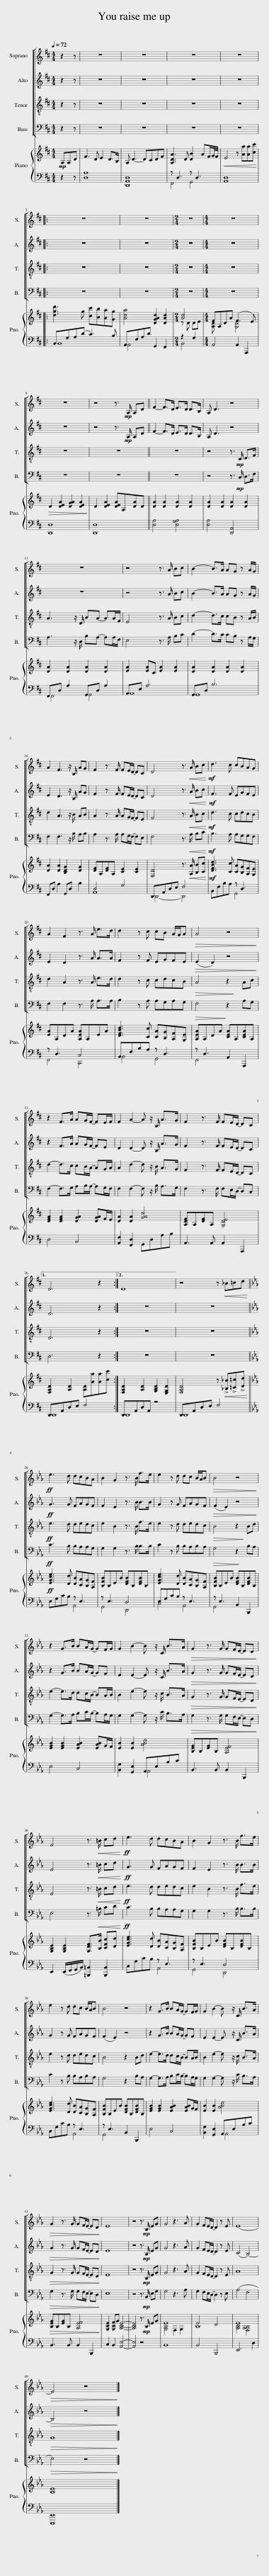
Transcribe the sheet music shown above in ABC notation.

X:1
%%score [ 1 2 3 4 ] { ( 5 8 ) | ( 6 7 ) }
L:1/8
Q:1/4=72
M:4/4
I:linebreak $
K:D
V:1 treble
V:2 treble
V:3 treble-8
V:4 bass
V:5 treble
V:8 treble
V:6 bass
V:7 bass
V:1
 z2 z | z8 | z8 | z8 | z8 |:$ %5
 z8 | z8 |[M:2/4] z4 |[M:4/4] z8 |$ z8 | %10
 z4 z3/2!mp! A,/ A,D || F2- F>D E>D D>B, | A, D3 z4 |$ z8 | z4 z3/2 A/ Bc | %15
 B2- B>A AG z A/G/ |$ A2 F3 z/ B,/ AG | F2 z3/2 F/ FE/D/- DC | D4 z3/2!<(! A/ Bc!<)! |!mf! d3 c cBAG |$ %20
 A2 F2 z3/2 A/ e>d | d2 z c cB A/G/A |!>(! A4 z4!>)! |$ z2 F>A AG/F/- FE/F/ | F2 A2- A z/ B,/ A>G | %25
 F2 z3/2 F/ FE/D/- DC |1$ D6 z2 :|2 D8 || z4 z!<(! _B=cd!<)! ||$[K:Eb]!ff! e3 d dcBA | %30
 B2 G2 z3/2 B/ f>e | e2 z d dc B/A/B |!>(! B4 z4!>)! |$ z2 G>B BA/G/- GF/G/ | G2 B2- B z/ C/ B>A | %35
!>(! G2 z3/2 G/ GF/E/- ED!>)! |$ E4 z3/2!<(! =B/ cd!<)! |!ff! e3 d dcBA | B2 G2 z3/2 B/ f>e |$ e2 z d dc B/A/B | %40
 B4 z4 | z2 G>B BA/G/- GF/G/ | G2 B2- B z/ C/ B>A |$!>(! G2 z3/2 G/ GF/E/- ED!>)! | E8 | %45
 z4 z3/2!mp! B,/ EG | G4 z3 A | G2 FE/D/- D2 z E | E8- |$!>(! E4 z4!>)! |] %50
V:2
 z2 z | z8 | z8 | z8 | z8 |:$ %5
 z8 | z8 |[M:2/4] z4 |[M:4/4] z8 |$ z8 | %10
 z4 z3/2!mp! A,/ A,D || F2- F>D E>D D>B, | A, D3 z4 |$ z8 | z4 z3/2 A/ Bc | %15
 B2- B>A AG z A/G/ |$ E2 D3 z/ B,/ AG | F2 z3/2 F/ FE/D/- DC | D4 z3/2!<(! A/ Bc!<)! |!mf! F3 F EGFE |$ %20
 E2 D2 z3/2 A/ A>A | F2 z F EGFE |!>(! (E2 D2) z4!>)! |$ z2 F>A AG/F/- FE | D2 D2- D z/ B,/ A>G | %25
 F2 z3/2 F/ FE/D/- DC |1$ D6 z2 :|2 z8 || z8 ||$[K:Eb]!ff! G3 G FAGF | %30
 F2 E2 z3/2 B/ B>B | G2 z G FAGF |!>(! (F2 E2) z4!>)! |$ z2 G>B BA/G/- GF | E2 E2- E z/ C/ B>A | %35
!>(! G2 z3/2 G/ GF/E/- ED!>)! |$ E4 z3/2!<(! =B/ cd!<)! |!ff! G3 G FAGF | F2 E2 z3/2 B/ B>B |$ G2 z G FAGF | %40
 (F2 E2) z4 | z2 G>B BA/G/- GF | E2 E2- E z/ C/ B>A |$!>(! G2 z3/2 G/ GF/E/- ED!>)! | E8 | %45
 z4 z3/2!mp! B,/ EG | G4 z3 A | G2 FE/D/- D2 z E | (C4 B,4-) |$!>(! B,4 z4!>)! |] %50
V:3
 z2 z | z8 | z8 | z8 | z8 |:$ %5
 z8 | z8 |[M:2/4] z4 |[M:4/4] z8 |$ z8 | %10
 z8 || z8 | z4 z3/2!mp! C/ D>F |$ A3 z/ D/ BA- AA/F/ | E4 z3/2 A/ Bc | %15
 d2- d>c cB z A/B/ |$ d2 A3 z/ B/ AB | A2 z3/2 A/ AG/F/- FE | F4 z3/2!<(! A/ Bc!<)! |!mf! d3 c cdcB |$ %20
 d2 A2 z3/2 A/ e>d | d2 z c cdcB |!>(! A4 z2 Ac!>)! |$ d2- d>c cB/A/- AG/A/ | A2 d2- d z/ B/ A>G | %25
 F2 z3/2 F/ FE/D/- DC |1$ D6 z2 :|2 z8 || z8 ||$[K:Eb]!ff! e3 d dedc | %30
 e2 B2 z3/2 B/ f>e | e2 z d dedc |!>(! B4 z2 Bd!>)! |$ e2- e>d dc/B/- BA/B/ | B2 e2- e z/ c/ B>A | %35
!>(! G2 z3/2 G/ GF/E/- ED!>)! |$ E4 z3/2!<(! =B/ cd!<)! |!ff! e3 d dedc | e2 B2 z3/2 B/ f>e |$ e2 z d dedc | %40
 B4 z2 Bd | e2- e>d dc/B/- BA/B/ | B2 e2- e z/ c/ B>A |$!>(! G2 z3/2 G/ GF/E/- ED!>)! | E8 | %45
 z4 z3/2!mp! B,/ EG | G4 z3 A | G2 FE/D/- D2 z E | A8 |$!>(! G8!>)! |] %50
V:4
 z2 z | z8 | z8 | z8 | z8 |:$ %5
 z8 | z8 |[M:2/4] z4 |[M:4/4] z8 |$ z8 | %10
 z8 || z8 | z4 z3/2!mp! C,/ D,>F, |$ A,3 z/ D,/ B,A,- A,A,/F,/ | E,4 z3/2 A,/ B,C | %15
 D2- D>C CB, z A,/G,/ |$ F,2 F,3 z/ B,/ A,B, | A,2 z3/2 A,/ A,G,/F,/- F,E, | F,4 z3/2!<(! A,/ B,C!<)! |!mf! B,3 A, A,G,G,F, |$ %20
 F,2 F,2 z3/2 A,/ A,>A, | B,2 z A, A,G,A,G, |!>(! F,4 z2 A,G,!>)! |$ F,2- F,>G, A,B,/A,/- A,G,/F,/ | F,2 F,2- F, z/ B,/ A,>G, | %25
 F,2 z3/2 F,/ F,E,/D,/- D,C, |1$ D,6 z2 :|2 z8 || z8 ||$[K:Eb]!ff! C3 B, B,A,A,G, | %30
 G,2 G,2 z3/2 B,/ B,>B, | C2 z B, B,A,B,A, |!>(! G,4 z2 B,A,!>)! |$ G,2- G,>A, B,C/B,/- B,A,/G,/ | G,2 G,2- G, z/ C/ B,>A, | %35
!>(! G,2 z3/2 G,/ G,F,/E,/- E,D,!>)! |$ E,4 z3/2!<(! =B,/ CD!<)! |!ff! C3 B, B,A,A,G, | G,2 G,2 z3/2 B,/ B,>B, |$ C2 z B, B,A,B,A, | %40
 G,4 z2 B,A, | G,2- G,>A, B,C/B,/- B,A,/G,/ | G,2 G,2- G, z/ C/ B,>A, |$!>(! G,2 z3/2 G,/ G,F,/E,/- E,D,!>)! | E,8 | %45
 z4 z3/2!mp! B,,/ E,G, | G,4 z3 A, | G,2 F,E,/D,/- D,2 z E, | (A,4 F,4 |$!>(! E,4) z4!>)! |] %50
V:5
!mp! A,A,D | F3 D E2 D>B, | A, D3- DCDF | [A,DA]3 D [DB]2 AF/G/4F/4 |!<(! E4 z [Aa][Aa][cc']!<)! |:$ %5
 [dgd']3 g [cc'][Bb][Aa][Gg] | [Ada]4 [DGAd]2 [DAd]2 |[M:2/4] [Ad]4 |[M:4/4] FA,DA (F3 E) |$!>(! D2 [DEA]2 [DGA]2 [DEA]2!>)! | %10
 D2 [DEA]2 [DEA]A,[DA]D || [DA]2 [DA]2 [DA]2 [DA]2 | [DA]2 [DA]2 [DA]2 [DA]2 |$ [DA]2 [DA]2 [DA]2 [DA]2 | [EA]2 [EA]C [EA]2 [EA]2 | %15
 [DA]2 [DA]2 [DA]2 [DA]2 |$ [DA]2 [DA]2 [B,DG]2 [DG]2 | [DF]A,[DF]A, [CE]2 [CE]2 | [F,D]4 z3/2!<(! [A,A]/ [B,B][Cc]!<)! |!mf! [DFBd]3 [Cc] [CA][B,G][A,F][G,E] |$ %20
 [EA]A,DA [A,EA]A,EA | [DFBd]3 [Cc] [CA][B,G][A,F][G,E] | [A,EA]A,DA [CEA]A,[CEA]A, |$ [DFA]2 [DFA]2 [DGA]2 [DGA]F/E/ | [DA]2 [DA]2 [GAd]4 | %25
 [A,DF]A,[DF]A, [G,DE]4 |1$ [F,A,D]2 [A,D]2 [A,D][Aa][Aa][cc'] :|2 [F,A,D]2 [A,D]2 [G,B,D]2 [E,G,D]2 || [F,A,D]4 z!<(! !>![_B,_B]!>![=C=c]!>![Dd]!<)! ||$[K:Eb]!ff! [EGce]3 [Dd] [DB][CA][B,G][A,F] | %30
 [B,FB]B,EB [DFB]B,[DFB]B, | [EGce]3 [Dd] [DB][CA][B,G][A,F] | [B,FB]B,EB [DFB]B,[DFB]B, |$ [EGB]2 [EGB]2 [EAB]2 [EAB]G/F/ | [EB]2 [EB]2 [ABe]4 | %35
 [B,EG]B,[EG]B, [A,EF]4 |$ [G,B,E]2 [G,B,E]2 [G,DF]>[B,B] [CFc][Dd] | [EGce]3 [Dd] [DB][CA][B,G][A,F] | [B,FB]B,EB [DFB]B,[DFB]B, |$ [EGce]3 [Dd] [DB][CA][B,G][A,F] | %40
 [B,FB]B,EB [DFB]B,[DFB]B, | [EGB]2 [EGB]2 [EAB]2 [EAB]G/F/ | [EB]2 [EB]2 [ABe]4 |$!>(! [B,EG]B,[EG]B, [A,EF]4!>)! | [G,CE]2 [G,CF]G [A,CE]4- | %45
 [A,CE]4 z3/2!mp! B,/ EG | E8 | E4 D4 | E8 |$ E8 |] %50
V:6
 z2 z | [D,A,]8 | [D,,A,,D,]8 | z D,3 z D,3 | [A,,D,]8 |:$ %5
 B,,G,A,(D C3) B, | A,,F,A,D G,,2 F,,2 |[M:2/4] z2 G,2 |[M:4/4] A,,4 A,,2 A,,,2 |$ [D,,D,]8 | %10
 [D,,D,]8 || [D,A,]4 [D,G,A,]4 | [D,A,]4 [D,,A,,]4 |$ F,,D, A,2 G,,D, A,2 | A,,E, A,6 | %15
 G,,D, B,6 |$ F,,D, A,2 G,,D, B,2 | D,4 G,4 | D,,A,,D,E, F,4 | B,,F,B,A, z D,3 |$ %20
 z D,3 C,4 | B,,F,B,A, z D,3 | z D,3 A,,2 A,,,2 |$ D,4 B,,4 | [A,,F,]2 [F,,D,]2 G,,D,A,B, | %25
 A,,3 A,, A,,2 A,,,2 |1$ D,,A,,D,E, F,4 :|2 D,,A,,D,A,, z4 || D,,A,,D,E, F,4 ||$[K:Eb] E,G,CB, z E,3 | %30
 z E,3 D,4 | E,G,CB, z E,3 | z E,3 B,,2 B,,,2 |$ E,4 C,4 | [B,,G,]2 [G,,E,]2 A,,E,B,C | %35
 B,,3 B,, B,,2 B,,,2 |$ E,,2 (E,,/F,,/G,,/B,,/) [=B,,,=B,,]2 [B,,,B,,]2 | C,G,CB, z E,3 | z E,3 D,4 |$ C,G,CB, z E,3 | %40
 z E,3 B,,2 B,,,2 | E,4 C,4 | [B,,G,]2 [G,,E,]2 A,,E,B,C |$ B,,3 B,, B,,2 B,,,2 | C,2 B,,2 [A,,E,]4- | %45
 [A,,E,]4 z4 | B,,8 | B,,4 B,,,4 | E,,6 D,2 |$ [E,,,E,,]8 |] %50
V:7
 x3 | x8 | x8 | F,,4 G,,4 | x8 |:$ %5
 B,,8 | A,,4 x4 |[M:2/4] B,,4 |[M:4/4] x8 |$ x8 | %10
 x8 || x8 | x8 |$ F,,4 G,,4 | A,,8 | %15
 G,,8 |$ x8 | A,,8 | D,,4- D,,4 | x4 G,,4 |$ %20
 F,,4 C,,4 | B,,4 G,,4 | F,,4 x4 |$ x8 | x8 | %25
 x8 |1$ D,,8 :|2 D,,8 || D,,8 ||$[K:Eb] x4 A,,4 | %30
 G,,4 D,,4 | C,4 A,,4 | G,,4 x4 |$ x8 | x4 A,,4 | %35
 x8 |$ x8 | x4 A,,4 | G,,4 D,,4 |$ x4 A,,4 | %40
 G,,4 x4 | x8 | x4 A,,4 |$ x8 | x8 | %45
 x8 | x8 | x8 | x8 |$ x8 |] %50
V:8
 x3 | x8 | x8 | x8 | x8 |:$ %5
 x8 | x8 |[M:2/4] z D DE |[M:4/4] [A,D] x3 [G,D]4 |$ x8 | %10
 x8 || x8 | x8 |$ x8 | x8 | %15
 x8 |$ x8 | x8 | x8 | x8 |$ %20
 x8 | x8 | x8 |$ x8 | x8 | %25
 x8 |1$ x8 :|2 x8 || x8 ||$[K:Eb] x8 | %30
 x8 | x8 | x8 |$ x8 | x8 | %35
 x8 |$ x8 | x8 | x8 |$ x8 | %40
 x8 | x8 | x8 |$ x8 | x8 | %45
 x8 | [G,B,]4 F,2 G,2 | B,8 | [A,C]4 [F,A,B,]4 |$ B,8 |] %50
